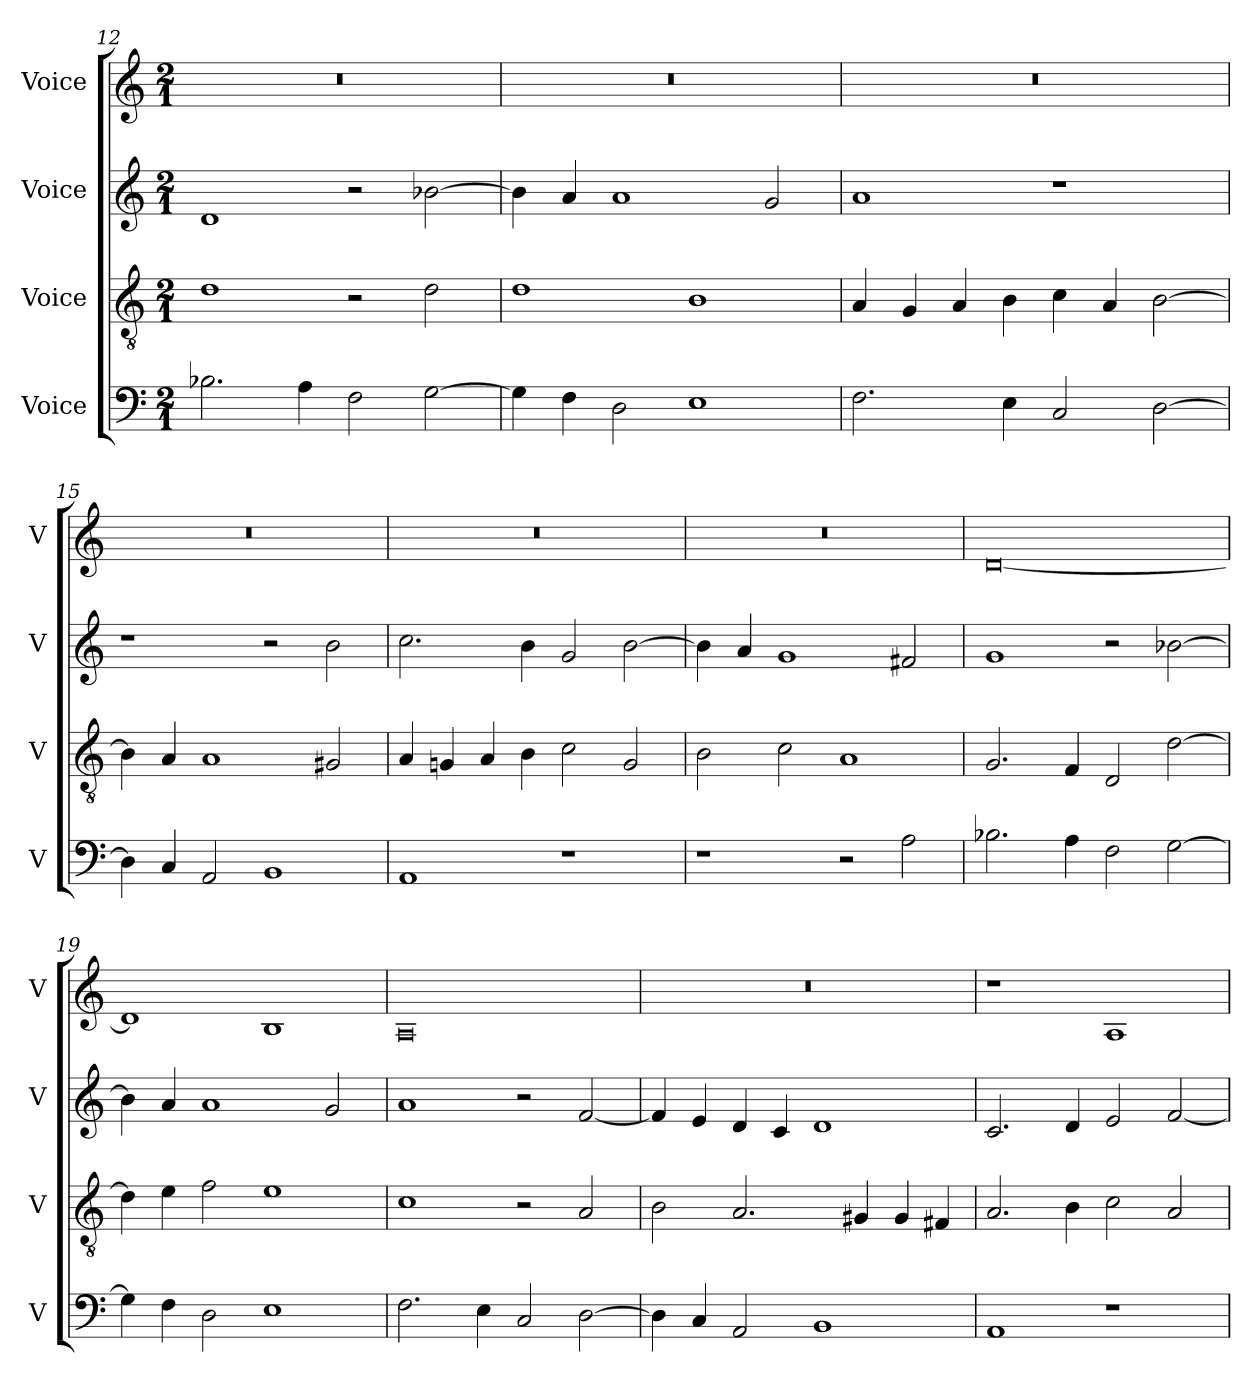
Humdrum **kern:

**kern	**kern	**kern	**kern
*part4	*part3	*part2	*part1
*staff4	*staff3	*staff2	*staff1
*I"Voice	*I"Voice	*I"Voice	*I"Voice
*I'V	*I'V	*I'V	*I'V
*clefF4	*clefGv2	*clefG2	*clefG2
*k[]	*k[]	*k[]	*k[]
*M2/1	*M2/1	*M2/1	*M2/1
=12	=12	=12	=12
2.B-X\	1d	1d	0r
4A\	.	.	.
2F\	2r	2r	.
[2G\	2d\	[2b-X\	.
!!LO:PB:g=z
=13	=13	=13	=13
4G\]	1d	4b-\]	0r
4F\	.	4a/	.
2D\	.	1a	.
1E	1B	.	.
.	.	2g/	.
=14	=14	=14	=14
2.F\	4A/	1a	0r
.	4G/	.	.
.	4A/	.	.
4E\	4B\	.	.
2C/	4c\	1r	.
.	4A/	.	.
[2D\	[2B\	.	.
=15	=15	=15	=15
4D\]	4B\]	1r	0r
4C/	4A/	.	.
2AA/	1A	.	.
1BB	.	2r	.
.	2G#X/	2b\	.
!!LO:LB:g=z
=16	=16	=16	=16
1AA	4A/	2.cc\	0r
.	4Gn/	.	.
.	4A/	.	.
.	4B\	4b\	.
1r	2c\	2g/	.
.	2G/	[2b\	.
=17	=17	=17	=17
1r	2B\	4b\]	0r
.	.	4a/	.
.	2c\	1g	.
2r	1A	.	.
2A\	.	2f#X/	.
=18	=18	=18	=18
2.B-X\	2.G/	1g	[0d
4A\	4F/	.	.
2F\	2D/	2r	.
[2G\	[2d\	[2b-X\	.
!!LO:LB:g=z
=19	=19	=19	=19
4G\]	4d\]	4b-\]	1d]
4F\	4e\	4a/	.
2D\	2f\	1a	.
1E	1e	.	1B
.	.	2g/	.
=20	=20	=20	=20
2.F\	1c	1a	0A
4E\	.	.	.
2C/	2r	2r	.
[2D\	2A/	[2f/	.
=21	=21	=21	=21
4D\]	2B\	4f/]	0r
4C/	.	4e/	.
2AA/	2.A/	4d/	.
.	.	4c/	.
1BB	.	1d	.
.	4G#X/	.	.
.	4G#/	.	.
.	4F#X/	.	.
=22	=22	=22	=22
1AA	2.A/	2.c/	1r
.	4B\	4d/	.
1r	2c\	2e/	1A
.	2A/	[2f/	.
=	=	=	=
*-	*-	*-	*-
